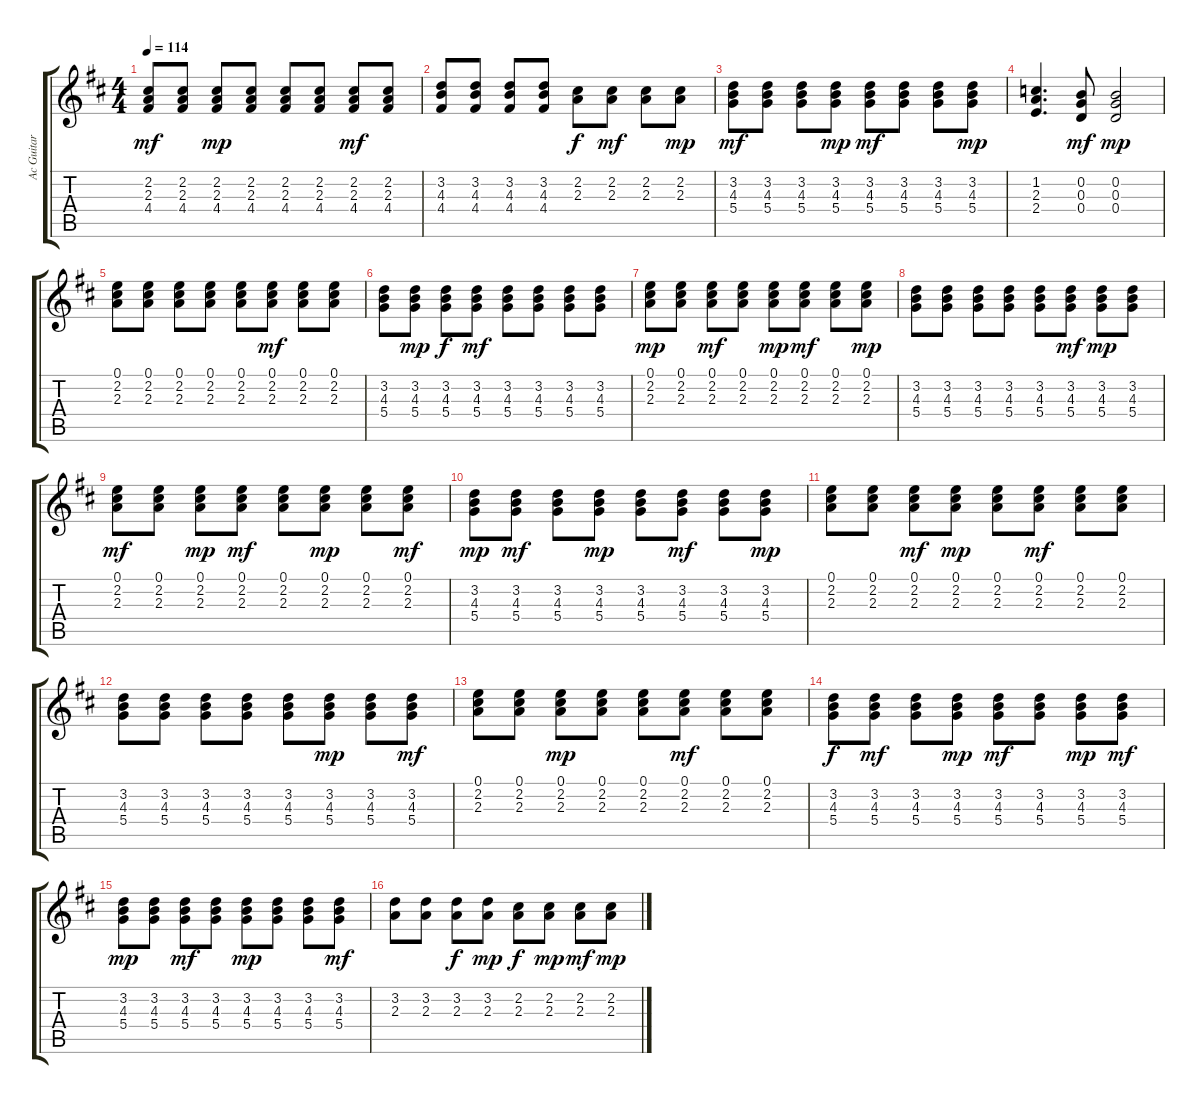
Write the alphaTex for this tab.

\track ("Ac Guitar" "Ac Guitar") {instrument acousticguitarsteel}
\staff {score tabs}
\tuning (E4 B3 G3 D3 A2 E2) {hide}
\ts (4 4)
\tempo 114
\clef g2
\ks d
(2.2 2.3 4.4).8{dy mf} (2.2 2.3 4.4).8 (2.2 2.3 4.4).8{dy mp} (2.2 2.3 4.4).8 (2.2 2.3 4.4).8 (2.2 2.3 4.4).8 (2.2 2.3 4.4).8{dy mf} (2.2 2.3 4.4).8 |
(3.2 4.3 4.4).8 (3.2 4.3 4.4).8 (3.2 4.3 4.4).8 (3.2 4.3 4.4).8 (2.2 2.3).8{dy f} (2.2 2.3).8{dy mf} (2.2 2.3).8 (2.2 2.3).8{dy mp} |
(3.2 4.3 5.4).8{dy mf} (3.2 4.3 5.4).8 (3.2 4.3 5.4).8 (3.2 4.3 5.4).8{dy mp} (3.2 4.3 5.4).8{dy mf} (3.2 4.3 5.4).8 (3.2 4.3 5.4).8 (3.2 4.3 5.4).8{dy mp} |
(1.2 2.3 2.4).4{d} (0.2 0.3 0.4).8{dy mf} (0.2 0.3 0.4).2{dy mp} |
(0.1 2.2 2.3).8 (0.1 2.2 2.3).8 (0.1 2.2 2.3).8 (0.1 2.2 2.3).8 (0.1 2.2 2.3).8 (0.1 2.2 2.3).8{dy mf} (0.1 2.2 2.3).8 (0.1 2.2 2.3).8 |
(3.2 4.3 5.4).8 (3.2 4.3 5.4).8{dy mp} (3.2 4.3 5.4).8{dy f} (3.2 4.3 5.4).8{dy mf} (3.2 4.3 5.4).8 (3.2 4.3 5.4).8 (3.2 4.3 5.4).8 (3.2 4.3 5.4).8 |
(0.1 2.2 2.3).8{dy mp} (0.1 2.2 2.3).8 (0.1 2.2 2.3).8{dy mf} (0.1 2.2 2.3).8 (0.1 2.2 2.3).8{dy mp} (0.1 2.2 2.3).8{dy mf} (0.1 2.2 2.3).8 (0.1 2.2 2.3).8{dy mp} |
(3.2 4.3 5.4).8 (3.2 4.3 5.4).8 (3.2 4.3 5.4).8 (3.2 4.3 5.4).8 (3.2 4.3 5.4).8 (3.2 4.3 5.4).8{dy mf} (3.2 4.3 5.4).8{dy mp} (3.2 4.3 5.4).8 |
(0.1 2.2 2.3).8{dy mf} (0.1 2.2 2.3).8 (0.1 2.2 2.3).8{dy mp} (0.1 2.2 2.3).8{dy mf} (0.1 2.2 2.3).8 (0.1 2.2 2.3).8{dy mp} (0.1 2.2 2.3).8 (0.1 2.2 2.3).8{dy mf} |
(3.2 4.3 5.4).8{dy mp} (3.2 4.3 5.4).8{dy mf} (3.2 4.3 5.4).8 (3.2 4.3 5.4).8{dy mp} (3.2 4.3 5.4).8 (3.2 4.3 5.4).8{dy mf} (3.2 4.3 5.4).8 (3.2 4.3 5.4).8{dy mp} |
(0.1 2.2 2.3).8 (0.1 2.2 2.3).8 (0.1 2.2 2.3).8{dy mf} (0.1 2.2 2.3).8{dy mp} (0.1 2.2 2.3).8 (0.1 2.2 2.3).8{dy mf} (0.1 2.2 2.3).8 (0.1 2.2 2.3).8 |
(3.2 4.3 5.4).8 (3.2 4.3 5.4).8 (3.2 4.3 5.4).8 (3.2 4.3 5.4).8 (3.2 4.3 5.4).8 (3.2 4.3 5.4).8{dy mp} (3.2 4.3 5.4).8 (3.2 4.3 5.4).8{dy mf} |
(0.1 2.2 2.3).8 (0.1 2.2 2.3).8 (0.1 2.2 2.3).8{dy mp} (0.1 2.2 2.3).8 (0.1 2.2 2.3).8 (0.1 2.2 2.3).8{dy mf} (0.1 2.2 2.3).8 (0.1 2.2 2.3).8 |
(3.2 4.3 5.4).8{dy f} (3.2 4.3 5.4).8{dy mf} (3.2 4.3 5.4).8 (3.2 4.3 5.4).8{dy mp} (3.2 4.3 5.4).8{dy mf} (3.2 4.3 5.4).8 (3.2 4.3 5.4).8{dy mp} (3.2 4.3 5.4).8{dy mf} |
(3.2 4.3 5.4).8{dy mp} (3.2 4.3 5.4).8 (3.2 4.3 5.4).8{dy mf} (3.2 4.3 5.4).8 (3.2 4.3 5.4).8{dy mp} (3.2 4.3 5.4).8 (3.2 4.3 5.4).8 (3.2 4.3 5.4).8{dy mf} |
(3.2 2.3).8 (3.2 2.3).8 (3.2 2.3).8{dy f} (3.2 2.3).8{dy mp} (2.2 2.3).8{dy f} (2.2 2.3).8{dy mp} (2.2 2.3).8{dy mf} (2.2 2.3).8{dy mp}
